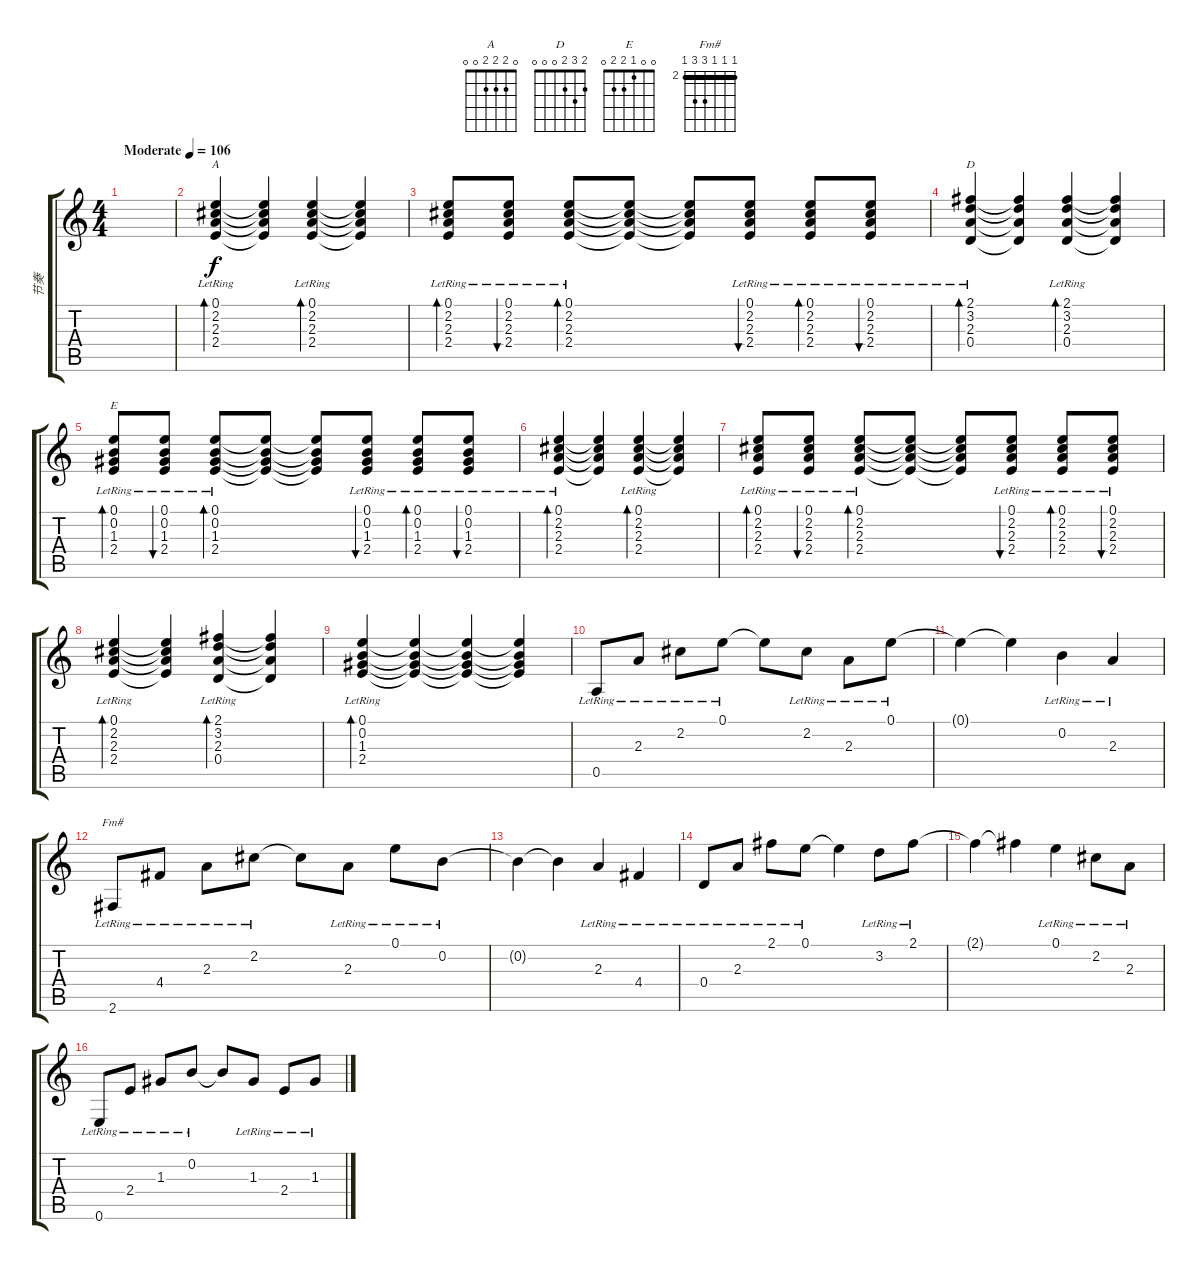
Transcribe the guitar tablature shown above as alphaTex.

\track ("节奏" "节奏") {instrument acousticguitarsteel}
\staff {score tabs}
\tuning (E4 B3 G3 D3 A2 E2) {hide}
\chord ("A" 0 2 2 2 0 0)
\chord ("D" 2 3 2 0 0 0)
\chord ("E" 0 0 1 2 2 0)
\chord ("Fm#" 2 2 2 4 4 2) {firstfret 2 barre 2}
\ts (4 4)
\tempo (106 "Moderate")
\clef g2
\ks c
|
(0.1{lr} 2.2{lr} 2.3{lr} 2.4{lr}).4{bd 60 ch "A"} (0.1{t} 2.2{t} 2.3{t} 2.4{t}).4 (0.1{lr} 2.2{lr} 2.3{lr} 2.4{lr}).4{bd 60} (0.1{t} 2.2{t} 2.3{t} 2.4{t}).4 |
(0.1{lr} 2.2{lr} 2.3{lr} 2.4{lr}).8{bd 60} (0.1{lr} 2.2{lr} 2.3{lr} 2.4{lr}).8{bu 60} (0.1{lr} 2.2{lr} 2.3{lr} 2.4{lr}).8{bd 60} (0.1{t} 2.2{t} 2.3{t} 2.4{t}).8 (0.1{t} 2.2{t} 2.3{t} 2.4{t}).8 (0.1{lr} 2.2{lr} 2.3{lr} 2.4{lr}).8{bu 60} (0.1{lr} 2.2{lr} 2.3{lr} 2.4{lr}).8{bd 60} (0.1{lr} 2.2{lr} 2.3{lr} 2.4{lr}).8{bu 60} |
(2.1{lr} 3.2{lr} 2.3{lr} 0.4{lr}).4{bd 60 ch "D"} (2.1{t} 3.2{t} 2.3{t} 0.4{t}).4 (2.1{lr} 3.2{lr} 2.3{lr} 0.4{lr}).4{bd 60 txt ""} (2.1{t} 3.2{t} 2.3{t} 0.4{t}).4 |
(0.1{lr} 0.2{lr} 1.3{lr} 2.4{lr}).8{bd 60 ch "E"} (0.1{lr} 0.2{lr} 1.3{lr} 2.4{lr}).8{bu 60} (0.1{lr} 0.2{lr} 1.3{lr} 2.4{lr}).8{bd 60} (0.1{t} 0.2{t} 1.3{t} 2.4{t}).8 (0.1{t} 0.2{t} 1.3{t} 2.4{t}).8 (0.1{lr} 0.2{lr} 1.3{lr} 2.4{lr}).8{bu 60} (0.1{lr} 0.2{lr} 1.3{lr} 2.4{lr}).8{bd 60} (0.1{lr} 0.2{lr} 1.3{lr} 2.4{lr}).8{bu 60} |
(0.1{lr} 2.2{lr} 2.3{lr} 2.4{lr}).4{bd 60} (0.1{t} 2.2{t} 2.3{t} 2.4{t}).4 (0.1{lr} 2.2{lr} 2.3{lr} 2.4{lr}).4{bd 60} (0.1{t} 2.2{t} 2.3{t} 2.4{t}).4 |
(0.1{lr} 2.2{lr} 2.3{lr} 2.4{lr}).8{bd 60} (0.1{lr} 2.2{lr} 2.3{lr} 2.4{lr}).8{bu 60} (0.1{lr} 2.2{lr} 2.3{lr} 2.4{lr}).8{bd 60} (0.1{t} 2.2{t} 2.3{t} 2.4{t}).8 (0.1{t} 2.2{t} 2.3{t} 2.4{t}).8 (0.1{lr} 2.2{lr} 2.3{lr} 2.4{lr}).8{bu 60} (0.1{lr} 2.2{lr} 2.3{lr} 2.4{lr}).8{bd 60} (0.1{lr} 2.2{lr} 2.3{lr} 2.4{lr}).8{bu 60} |
(0.1{lr} 2.2{lr} 2.3{lr} 2.4{lr}).4{bd 60} (0.1{t} 2.2{t} 2.3{t} 2.4{t}).4 (2.1{lr} 3.2{lr} 2.3{lr} 0.4{lr}).4{bd 60} (2.1{t} 3.2{t} 2.3{t} 0.4{t}).4 |
(0.1{lr} 0.2{lr} 1.3{lr} 2.4{lr}).4{bd 60} (0.1{t} 0.2{t} 1.3{t} 2.4{t}).4 (0.1{t} 0.2{t} 1.3{t} 2.4{t}).4 (0.1{t} 0.2{t} 1.3{t} 2.4{t}).4 |
0.5{lr}.8 2.3{lr}.8 2.2{lr}.8 0.1{lr}.8 0.1{t}.8 2.2{lr}.8 2.3{lr}.8 0.1{lr}.8 |
0.1{t}.4 0.1{t}.4 0.2{lr}.4 2.3{lr}.4 |
2.6{lr}.8{ch "Fm#"} 4.4{lr}.8 2.3{lr}.8 2.2{lr}.8 2.2{t}.8 2.3{lr}.8 0.1{lr}.8 0.2{lr}.8 |
0.2{t}.4 0.2{t}.4 2.3{lr}.4 4.4{lr}.4 |
0.4{lr}.8 2.3{lr}.8 2.1{lr}.8 0.1{lr}.8 0.1{t}.4 3.2{lr}.8 2.1{lr}.8 |
2.1{t}.4 2.1{t}.4 0.1{lr}.4 2.2{lr}.8 2.3{lr}.8 |
0.6{lr}.8 2.4{lr}.8 1.3{lr}.8 0.2{lr}.8 0.2{t}.8 1.3{lr}.8 2.4{lr}.8 1.3{lr}.8
